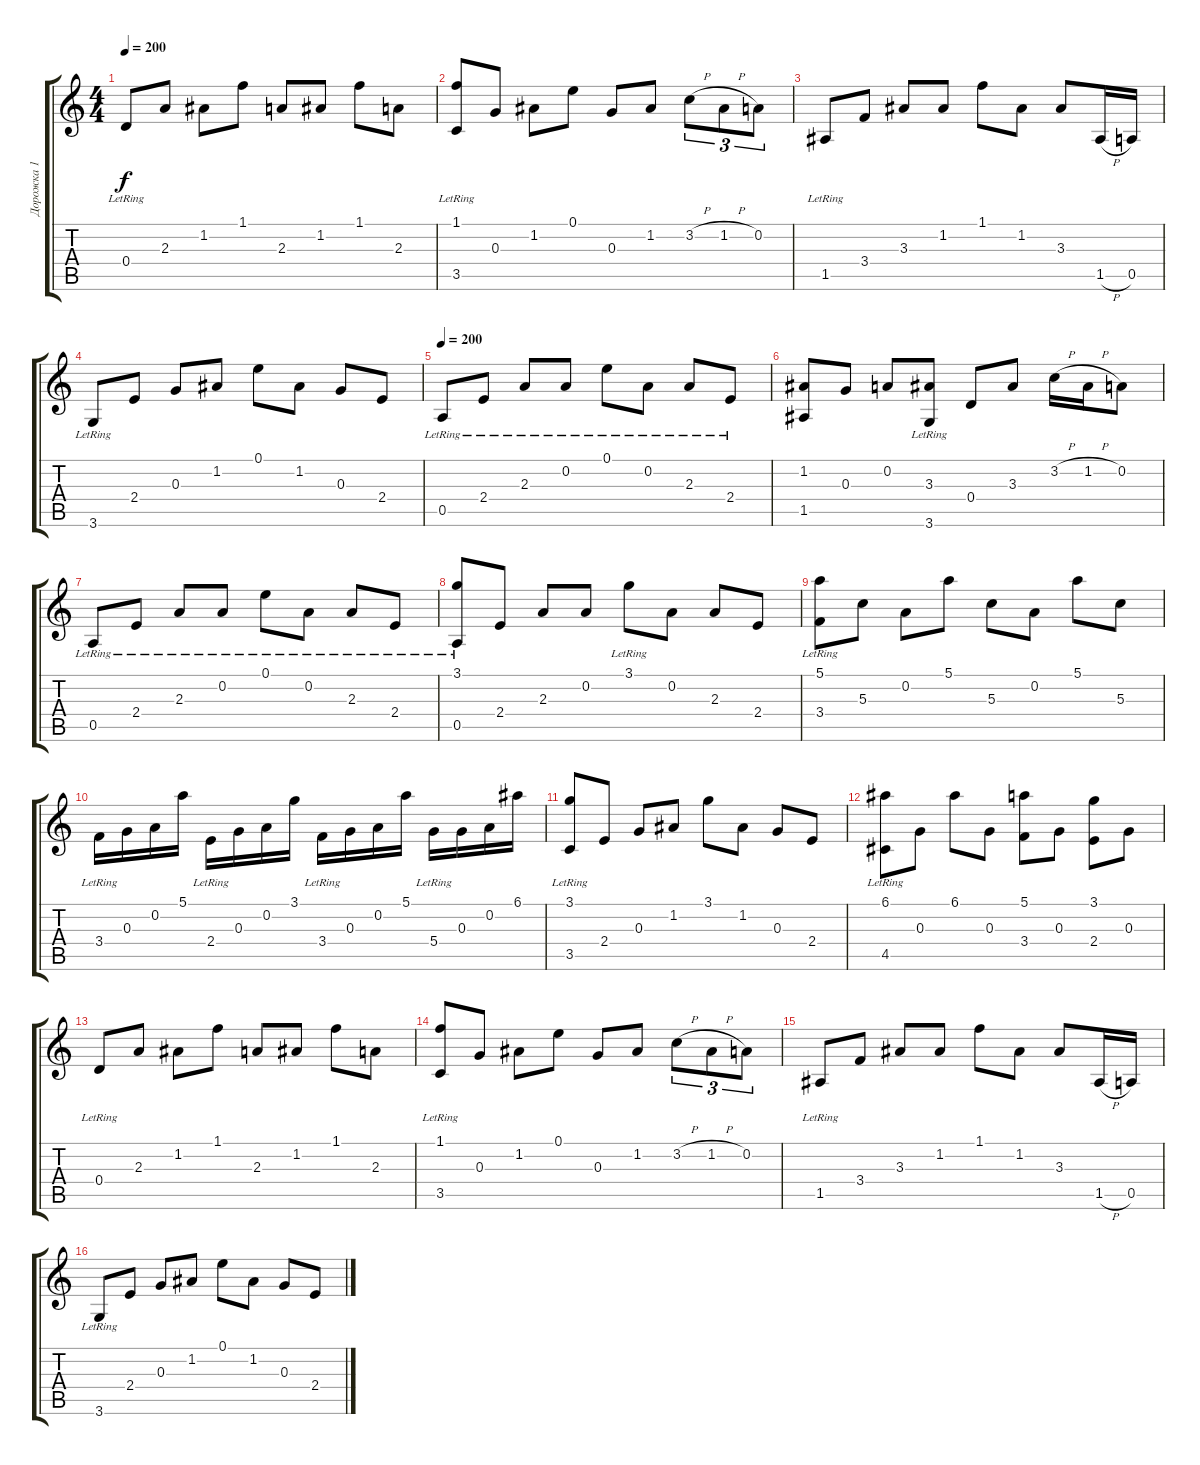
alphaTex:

\track ("Дорожка 1" "Дорожка 1") {instrument acousticguitarsteel}
\staff {score tabs}
\tuning (E4 A3 G3 D3 A2 E2) {hide}
\ts (4 4)
\tempo 200
\clef g2
\ks c
0.4{lr}.8{dy f} 2.3.8 1.2.8 1.1.8 2.3.8 1.2.8 1.1.8 2.3.8 |
(1.1 3.5{lr}).8 0.3.8 1.2.8 0.1.8 0.3.8 1.2.8 3.2{h}.8{tu (3 2)} 1.2{h}.8{tu (3 2)} 0.2.8{tu (3 2)} |
1.5{lr}.8 3.4.8 3.3.8 1.2.8 1.1.8 1.2.8 3.3.8 1.5{h}.16 0.5.16 |
3.6{lr}.8 2.4.8 0.3.8 1.2.8 0.1.8 1.2.8 0.3.8 2.4.8 |
\tempo 200
0.5{lr}.8 2.4{lr}.8 2.3{lr}.8 0.2{lr}.8 0.1{lr}.8 0.2{lr}.8 2.3{lr}.8 2.4{lr}.8 |
(1.2 1.5).8 0.3.8 0.2.8 (3.3 3.6{lr}).8 0.4.8 3.3.8 3.2{h}.16 1.2{h}.16 0.2.8 |
0.5{lr}.8 2.4{lr}.8 2.3{lr}.8 0.2{lr}.8 0.1{lr}.8 0.2{lr}.8 2.3{lr}.8 2.4{lr}.8 |
(3.1{lr} 0.5{lr}).8 2.4.8 2.3.8 0.2.8 3.1{lr}.8 0.2.8 2.3.8 2.4.8 |
(5.1 3.4{lr}).8 5.3.8 0.2.8 5.1.8 5.3.8 0.2.8 5.1.8 5.3.8 |
3.4{lr}.16 0.3.16 0.2.16 5.1.16 2.4{lr}.16 0.3.16 0.2.16 3.1.16 3.4{lr}.16 0.3.16 0.2.16 5.1.16 5.4{lr}.16 0.3.16 0.2.16 6.1.16 |
(3.1 3.5{lr}).8 2.4.8 0.3.8 1.2.8 3.1.8 1.2.8 0.3.8 2.4.8 |
(6.1 4.5{lr}).8 0.3.8 6.1.8 0.3.8 (5.1 3.4).8 0.3.8 (3.1 2.4).8 0.3.8 |
0.4{lr}.8 2.3.8 1.2.8 1.1.8 2.3.8 1.2.8 1.1.8 2.3.8 |
(1.1 3.5{lr}).8 0.3.8 1.2.8 0.1.8 0.3.8 1.2.8 3.2{h}.8{tu (3 2)} 1.2{h}.8{tu (3 2)} 0.2.8{tu (3 2)} |
1.5{lr}.8 3.4.8 3.3.8 1.2.8 1.1.8 1.2.8 3.3.8 1.5{h}.16 0.5.16 |
3.6{lr}.8 2.4.8 0.3.8 1.2.8 0.1.8 1.2.8 0.3.8 2.4.8
